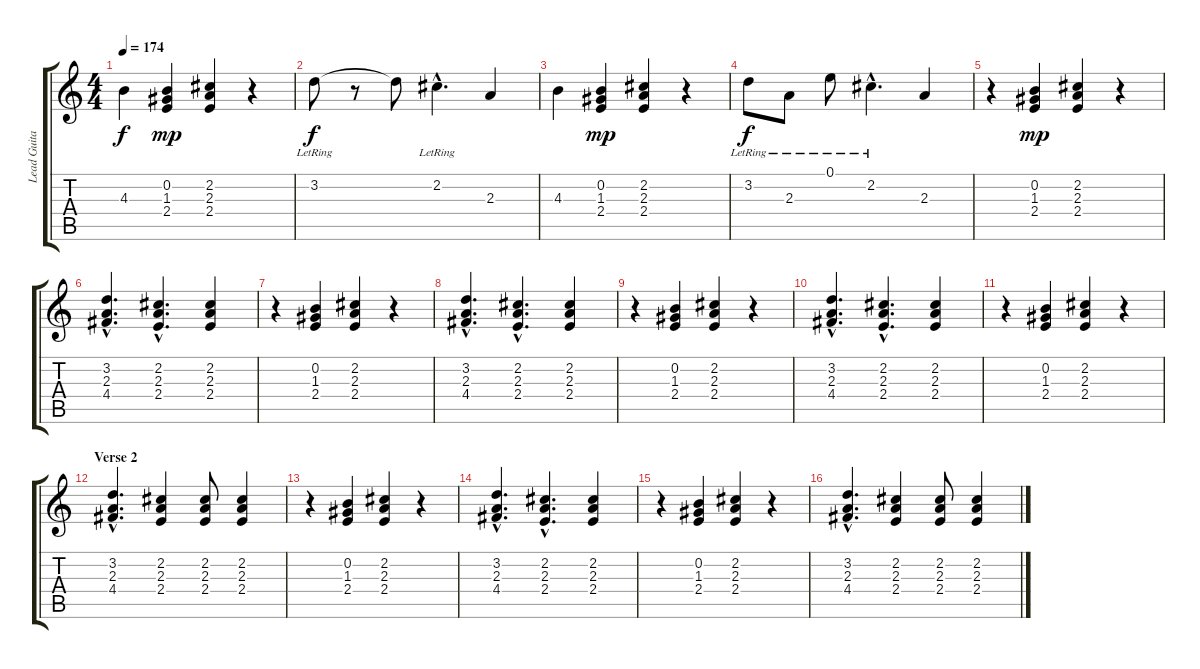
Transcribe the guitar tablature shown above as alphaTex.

\track ("Lead Guitar Clean" "Lead Guita") {instrument electricguitarclean}
\staff {score tabs}
\tuning (E4 B3 G3 D3 A2 E2) {hide}
\ts (4 4)
\tempo 174
\clef g2
\ks c
4.3.4{dy f} (0.2 1.3 2.4).4{dy mp} (2.2 2.3 2.4).4 r.4 |
3.2{lr}.8{dy f} r.8 3.2{t}.8 2.2{hac lr}.4{d} 2.3.4 |
4.3.4 (0.2 1.3 2.4).4{dy mp} (2.2 2.3 2.4).4 r.4 |
3.2{lr}.8{dy f} 2.3{lr}.8 0.1{lr}.8 2.2{hac lr}.4{d} 2.3.4 |
r.4 (0.2 1.3 2.4).4{dy mp volume 13} (2.2 2.3 2.4).4 r.4 |
(3.2{hac} 2.3{hac} 4.4{hac}).4{d} (2.2{hac} 2.3{hac} 2.4{hac}).4{d} (2.2 2.3 2.4).4 |
r.4 (0.2 1.3 2.4).4 (2.2 2.3 2.4).4 r.4 |
(3.2{hac} 2.3{hac} 4.4{hac}).4{d} (2.2{hac} 2.3{hac} 2.4{hac}).4{d} (2.2 2.3 2.4).4 |
r.4 (0.2 1.3 2.4).4 (2.2 2.3 2.4).4 r.4 |
(3.2{hac} 2.3{hac} 4.4{hac}).4{d} (2.2{hac} 2.3{hac} 2.4{hac}).4{d} (2.2 2.3 2.4).4 |
r.4 (0.2 1.3 2.4).4 (2.2 2.3 2.4).4 r.4 |
\section ("" "Verse 2")
(3.2{hac} 2.3{hac} 4.4{hac}).4{d} (2.2 2.3 2.4).4 (2.2 2.3 2.4).8 (2.2 2.3 2.4).4 |
r.4 (0.2 1.3 2.4).4 (2.2 2.3 2.4).4 r.4 |
(3.2{hac} 2.3{hac} 4.4{hac}).4{d} (2.2{hac} 2.3{hac} 2.4{hac}).4{d} (2.2 2.3 2.4).4 |
r.4 (0.2 1.3 2.4).4 (2.2 2.3 2.4).4 r.4 |
(3.2{hac} 2.3{hac} 4.4{hac}).4{d} (2.2 2.3 2.4).4 (2.2 2.3 2.4).8 (2.2 2.3 2.4).4
